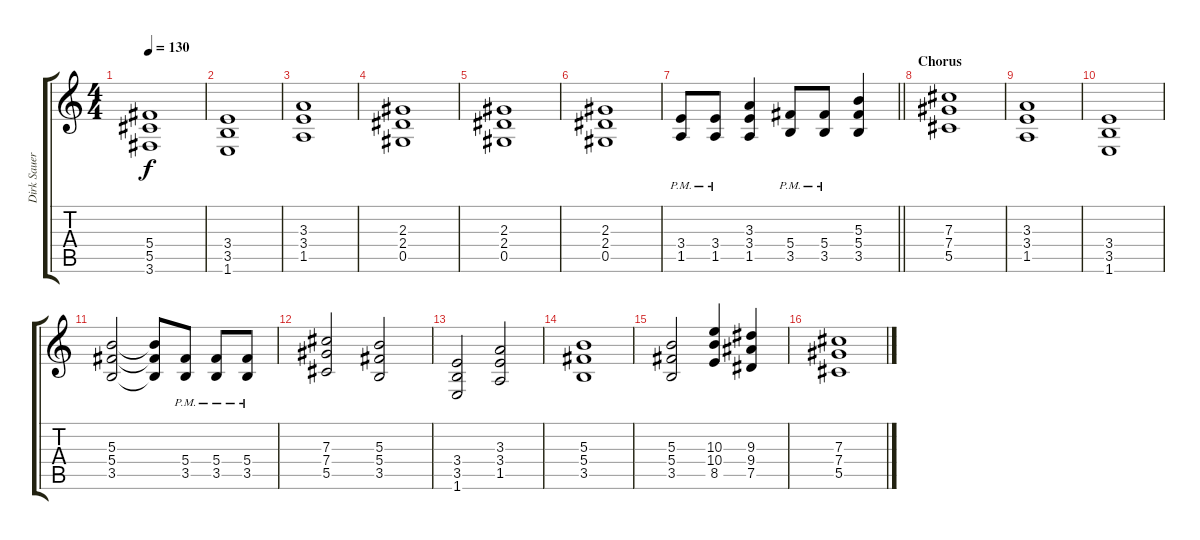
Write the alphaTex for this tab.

\track ("Dirk Sauer" "Dirk Sauer") {instrument distortionguitar}
\staff {score tabs}
\tuning (Eb4 Bb3 Gb3 Db3 Ab2 Eb2) {hide}
\ts (4 4)
\tempo 130
\clef g2
\ks c
(5.4 5.5 3.6).1{dy f} |
(3.4 3.5 1.6).1 |
(3.3 3.4 1.5).1 |
(2.3 2.4 0.5).1 |
(2.3 2.4 0.5).1 |
(2.3 2.4 0.5).1 |
\barLineRight lightlight
(3.4 1.5{pm}).8 (3.4 1.5{pm}).8 (3.3 3.4 1.5).4 (5.4 3.5{pm}).8 (5.4 3.5{pm}).8 (5.3 5.4 3.5).4 |
\section ("" "Chorus")
(7.3 7.4 5.5).1 |
(3.3 3.4 1.5).1 |
(3.4 3.5 1.6).1 |
(5.3 5.4 3.5).2 (5.3{t} 5.4{t} 3.5{t}).8 (5.4 3.5{pm}).8 (5.4 3.5{pm}).8 (5.4 3.5{pm}).8 |
(7.3 7.4 5.5).2 (5.3 5.4 3.5).2 |
(3.4 3.5 1.6).2 (3.3 3.4 1.5).2 |
(5.3 5.4 3.5).1 |
(5.3 5.4 3.5).2 (10.3 10.4 8.5).4 (9.3 9.4 7.5).4 |
(7.3 7.4 5.5).1
